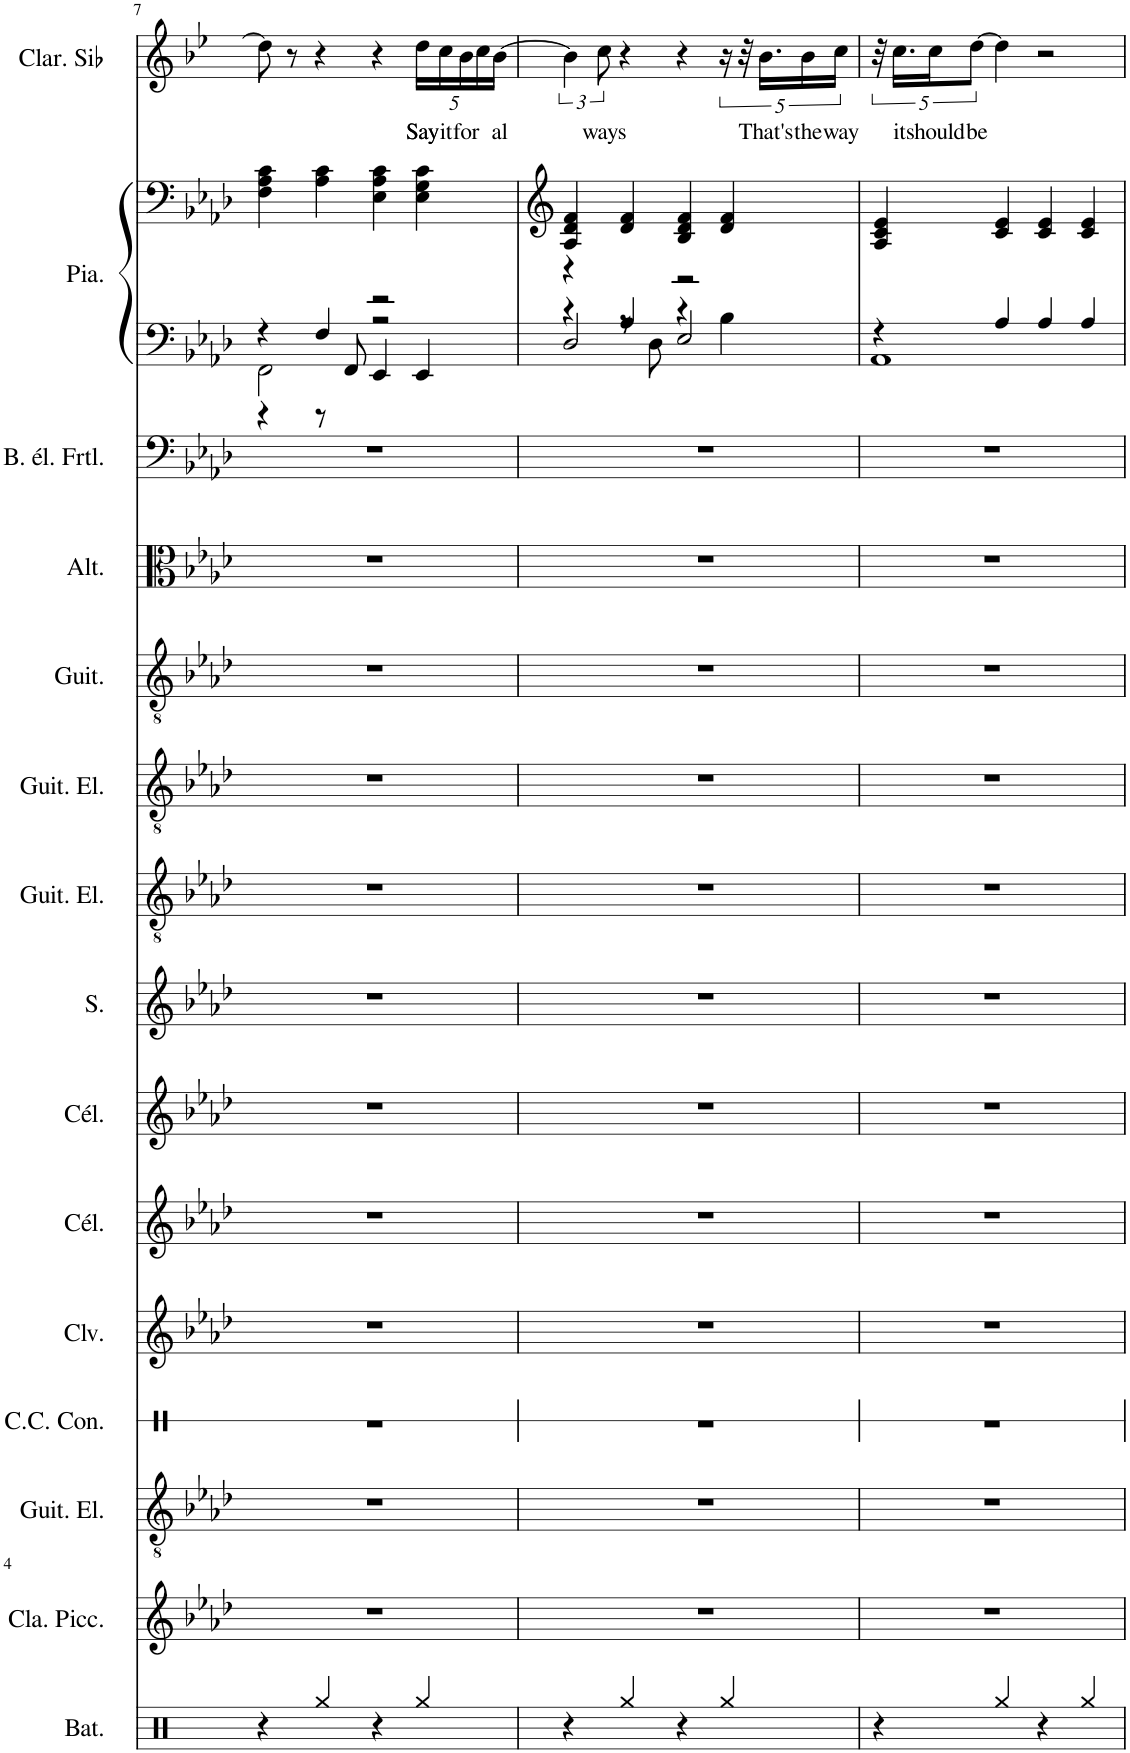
**kern	**kern	**kern	**kern	**kern	**kern	**kern	**kern	**kern	**kern	**kern	**kern	**kern	**kern	**kern	**kern	**text
*part15	*part14	*part13	*part12	*part11	*part10	*part9	*part8	*part7	*part6	*part5	*part4	*part3	*part2	*part2	*part1	*part1
*staff16	*staff15	*staff14	*staff13	*staff12	*staff11	*staff10	*staff9	*staff8	*staff7	*staff6	*staff5	*staff4	*staff3	*staff2	*staff1	*staff1
*I"Batterie, Drums	*I"Clarinette Piccolo, Clarinet Pipe	*I"Guitare électrique, Distortion Guitar	*I"Caisse claire de concert, Reverse Cymbal	*I"Clavicorde, Clavinet	*I"Célesta, Celesta	*I"Célesta, Celesta	*I"Soprano, Choir Aahs	*I"Guitare électrique, Overdriven Guitar	*I"Guitare électrique, Electric Guitar (clean)	*I"Guitare acoustique, Acoustic Guitar (steel)	*I"Altos, String Ensemble 1	*I"Basse électrique fretless, Fretless Bass	*I"Piano, Bright Acoustic Piano	*	*I"Clarinette en Sib	*
*I'Bat.	*I'Cla. Picc.	*I'Guit. El.	*I'C.C. Con.	*I'Clv.	*I'Cél.	*I'Cél.	*I'S.	*I'Guit. El.	*I'Guit. El.	*I'Guit.	*I'Alt.	*I'B. él. Frtl.	*I'Pia.	*	*I'Clar. Sib	*
!!LO:PB:g=z
*clefX	*clefG2	*clefGv2	*clefX	*clefG2	*clefG2	*clefG2	*clefG2	*clefGv2	*clefGv2	*clefGv2	*clefC3	*clefF4	*clefF4	*clefF4	*clefG2	*
*	*Trd-5c-8	*	*	*	*Trd-7c-12	*Trd-7c-12	*	*	*	*	*	*Trd7c12	*	*	*Trd1c2	*
*k[]	*k[b-e-a-d-]	*k[b-e-a-d-]	*k[b-e-a-d-]	*k[b-e-a-d-]	*k[b-e-a-d-]	*k[b-e-a-d-]	*k[b-e-a-d-]	*k[b-e-a-d-]	*k[b-e-a-d-]	*k[b-e-a-d-]	*k[b-e-a-d-]	*k[b-e-a-d-]	*k[b-e-a-d-]	*k[b-e-a-d-]	*k[b-e-]	*
*M4/4	*M4/4	*M4/4	*M4/4	*M4/4	*M4/4	*M4/4	*M4/4	*M4/4	*M4/4	*M4/4	*M4/4	*M4/4	*M4/4	*M4/4	*M4/4	*
=7	=7	=7	=7	=7	=7	=7	=7	=7	=7	=7	=7	=7	=7	=7	=7	=7
*	*	*	*	*	*	*	*	*	*	*	*	*	*^	*	*	*
*	*	*	*	*	*	*	*	*	*	*	*	*	*	*^	*	*	*
4r	1r	1r	1r	1r	1r	1r	1r	1r	1r	1r	1r	1r	4r	2FF\	4r	4F\ 4A-\ 4c\	8dd\]	.
.	.	.	.	.	.	.	.	.	.	.	.	.	.	.	.	.	8r	.
4Rgg/	.	.	.	.	.	.	.	.	.	.	.	.	4F/	.	8r	4A-\ 4c\	4r	.
.	.	.	.	.	.	.	.	.	.	.	.	.	.	.	8FF/	.	.	.
4r	.	.	.	.	.	.	.	.	.	.	.	.	2r	2r	4EE-/	4E-\ 4A-\ 4c\	4r	.
*	*	*	*	*	*	*	*	*	*	*	*	*	*	*	*	*	*Xbrackettup	*
!	!	!	!	!	!	!	!	!	!	!	!	!	!	!	!	!	!	!LO:LY:b
4Rgg/	.	.	.	.	.	.	.	.	.	.	.	.	.	.	4EE-/	4E-\ 4G\ 4c\	20dd\LL	Say
!	!	!	!	!	!	!	!	!	!	!	!	!	!	!	!	!	!	!LO:LY:b
.	.	.	.	.	.	.	.	.	.	.	.	.	.	.	.	.	20cc\	it
!	!	!	!	!	!	!	!	!	!	!	!	!	!	!	!	!	!	!LO:LY:b
.	.	.	.	.	.	.	.	.	.	.	.	.	.	.	.	.	20b-\	for
.	.	.	.	.	.	.	.	.	.	.	.	.	.	.	.	.	20cc\	.
!	!	!	!	!	!	!	!	!	!	!	!	!	!	!	!	!	!	!LO:LY:b
.	.	.	.	.	.	.	.	.	.	.	.	.	.	.	.	.	[20b-\JJ	al
=8	=8	=8	=8	=8	=8	=8	=8	=8	=8	=8	=8	=8	=8	=8	=8	=8	=8	=8
*	*	*	*	*	*	*	*	*	*	*	*	*	*	*	*	*	*brackettup	*
4r	1r	1r	1r	1r	1r	1r	1r	1r	1r	1r	1r	1r	4r	4r	2D-/	4A-/ 4d-/ 4f/	6b-\]	.
!	!	!	!	!	!	!	!	!	!	!	!	!	!	!	!	!	!	!LO:LY:b
.	.	.	.	.	.	.	.	.	.	.	.	.	.	.	.	.	12cc\	ways
4Rgg/	.	.	.	.	.	.	.	.	.	.	.	.	4A-/	8r	.	4d-/ 4f/	4r	.
.	.	.	.	.	.	.	.	.	.	.	.	.	.	8D-\	.	.	.	.
4r	.	.	.	.	.	.	.	.	.	.	.	.	2r	4r	2E-/	4B-/ 4d-/ 4f/	4r	.
4Rgg/	.	.	.	.	.	.	.	.	.	.	.	.	.	4B-\	.	4d-/ 4f/	20r	.
.	.	.	.	.	.	.	.	.	.	.	.	.	.	.	.	.	40r	.
!	!	!	!	!	!	!	!	!	!	!	!	!	!	!	!	!	!	!LO:LY:b
.	.	.	.	.	.	.	.	.	.	.	.	.	.	.	.	.	20.b-\LL	That's
!	!	!	!	!	!	!	!	!	!	!	!	!	!	!	!	!	!	!LO:LY:b
.	.	.	.	.	.	.	.	.	.	.	.	.	.	.	.	.	20b-\	the
!	!	!	!	!	!	!	!	!	!	!	!	!	!	!	!	!	!	!LO:LY:b
.	.	.	.	.	.	.	.	.	.	.	.	.	.	.	.	.	20cc\JJ	way
*	*	*	*	*	*	*	*	*	*	*	*	*	*	*v	*v	*	*	*
=9	=9	=9	=9	=9	=9	=9	=9	=9	=9	=9	=9	=9	=9	=9	=9	=9	=9
4r	1r	1r	1r	1r	1r	1r	1r	1r	1r	1r	1r	1r	4r	1AA-	4A-/ 4c/ 4e-/	40r	.
!	!	!	!	!	!	!	!	!	!	!	!	!	!	!	!	!	!LO:LY:b
.	.	.	.	.	.	.	.	.	.	.	.	.	.	.	.	20.cc\LL	it
!	!	!	!	!	!	!	!	!	!	!	!	!	!	!	!	!	!LO:LY:b
.	.	.	.	.	.	.	.	.	.	.	.	.	.	.	.	20cc\J	should
!	!	!	!	!	!	!	!	!	!	!	!	!	!	!	!	!	!LO:LY:b
.	.	.	.	.	.	.	.	.	.	.	.	.	.	.	.	[10dd\J	be
4Rgg/	.	.	.	.	.	.	.	.	.	.	.	.	4A-/	.	4c/ 4e-/	4dd\]	.
4r	.	.	.	.	.	.	.	.	.	.	.	.	4A-/	.	4c/ 4e-/	2r	.
4Rgg/	.	.	.	.	.	.	.	.	.	.	.	.	4A-/	.	4c/ 4e-/	.	.
*	*	*	*	*	*	*	*	*	*	*	*	*	*v	*v	*	*	*
=	=	=	=	=	=	=	=	=	=	=	=	=	=	=	=	=
*-	*-	*-	*-	*-	*-	*-	*-	*-	*-	*-	*-	*-	*-	*-	*-	*-
